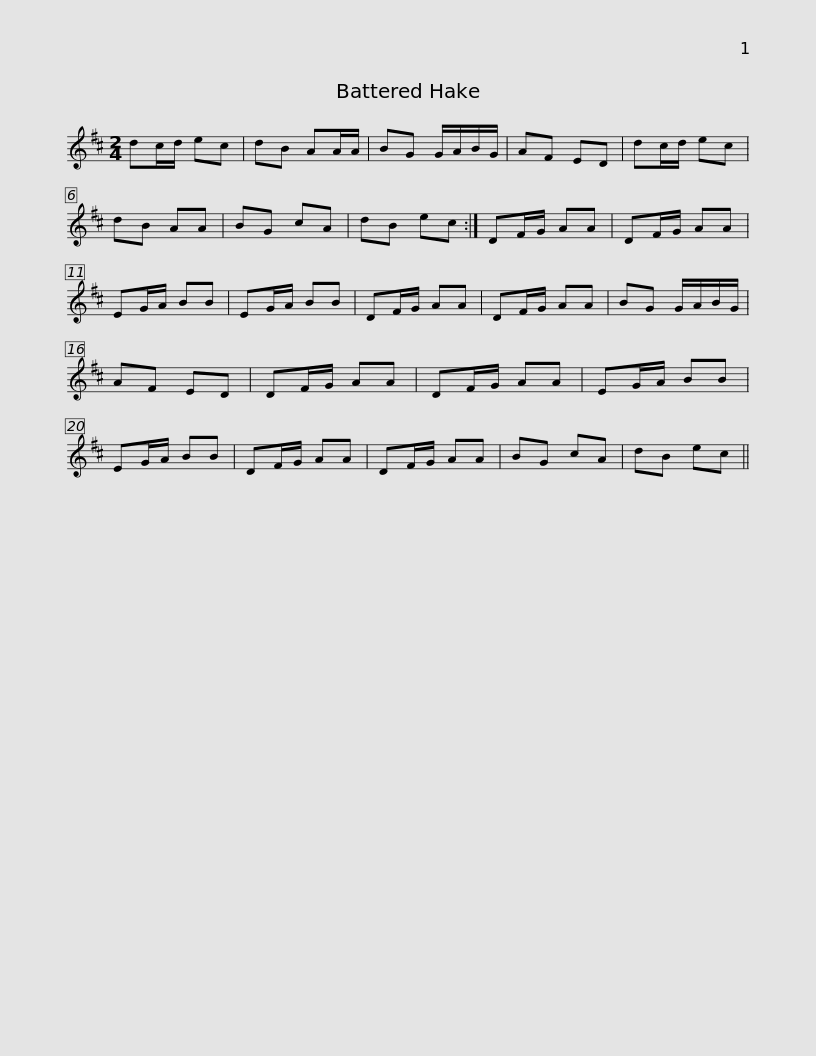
X:1
L:1/8
M:2/4
I:linebreak $
K:D
V:1 treble
V:1
 dc/d/ ec | dB AA/A/ | BG G/A/B/G/ | AF ED | dc/d/ ec | %5
 dB AA | BG cA | dB ec :| DF/G/ AA |$ DF/G/ AA | %10
 EG/A/ BB | EG/A/ BB | DF/G/ AA | DF/G/ AA | BG G/A/B/G/ | %15
 AF ED | DF/G/ AA | DF/G/ AA |$ EG/A/ BB | EG/A/ BB | %20
 DF/G/ AA | DF/G/ AA | BG cA | dB ec || %24
